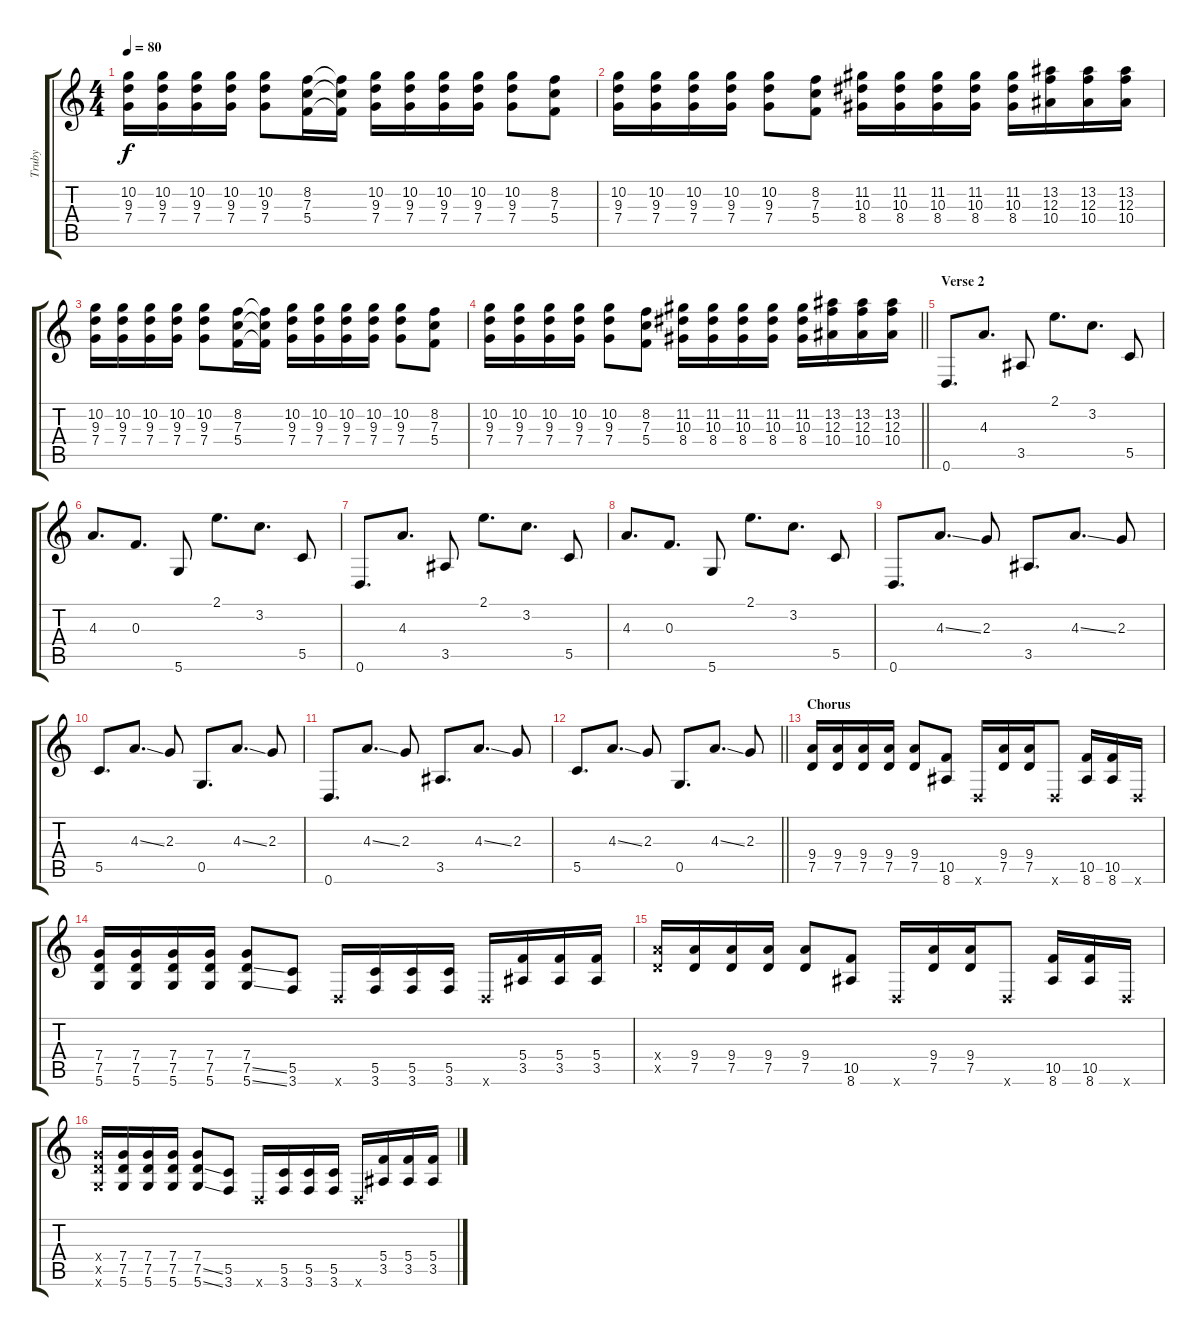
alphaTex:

\track ("Truby" "Truby") {instrument distortionguitar}
\staff {score tabs}
\tuning (D4 A3 F3 C3 G2 D2) {hide}
\ts (4 4)
\tempo 80
\clef g2
\ks c
(10.2 9.3 7.4).16{dy f} (10.2 9.3 7.4).16 (10.2 9.3 7.4).16 (10.2 9.3 7.4).16 (10.2 9.3 7.4).8 (8.2 7.3 5.4).16 (8.2{t} 7.3{t} 5.4{t}).16 (10.2 9.3 7.4).16 (10.2 9.3 7.4).16 (10.2 9.3 7.4).16 (10.2 9.3 7.4).16 (10.2 9.3 7.4).8 (8.2 7.3 5.4).8 |
(10.2 9.3 7.4).16 (10.2 9.3 7.4).16 (10.2 9.3 7.4).16 (10.2 9.3 7.4).16 (10.2 9.3 7.4).8 (8.2 7.3 5.4).8 (11.2 10.3 8.4).16 (11.2 10.3 8.4).16 (11.2 10.3 8.4).16 (11.2 10.3 8.4).16 (11.2 10.3 8.4).16 (13.2 12.3 10.4).16 (13.2 12.3 10.4).16 (13.2 12.3 10.4).16 |
(10.2 9.3 7.4).16 (10.2 9.3 7.4).16 (10.2 9.3 7.4).16 (10.2 9.3 7.4).16 (10.2 9.3 7.4).8 (8.2 7.3 5.4).16 (8.2{t} 7.3{t} 5.4{t}).16 (10.2 9.3 7.4).16 (10.2 9.3 7.4).16 (10.2 9.3 7.4).16 (10.2 9.3 7.4).16 (10.2 9.3 7.4).8 (8.2 7.3 5.4).8 |
\barLineRight lightlight
(10.2 9.3 7.4).16 (10.2 9.3 7.4).16 (10.2 9.3 7.4).16 (10.2 9.3 7.4).16 (10.2 9.3 7.4).8 (8.2 7.3 5.4).8 (11.2 10.3 8.4).16 (11.2 10.3 8.4).16 (11.2 10.3 8.4).16 (11.2 10.3 8.4).16 (11.2 10.3 8.4).16 (13.2 12.3 10.4).16 (13.2 12.3 10.4).16 (13.2 12.3 10.4).16 |
\section ("" "Verse 2")
0.6.8{d instrument electricguitarclean} 4.3.8{d} 3.5.8 2.1.8{d} 3.2.8{d} 5.5.8 |
4.3.8{d} 0.3.8{d} 5.6.8 2.1.8{d} 3.2.8{d} 5.5.8 |
0.6.8{d instrument electricguitarclean} 4.3.8{d} 3.5.8 2.1.8{d} 3.2.8{d} 5.5.8 |
4.3.8{d} 0.3.8{d} 5.6.8 2.1.8{d} 3.2.8{d} 5.5.8 |
0.6.8{d instrument electricguitarclean} 4.3{ss}.8{d} 2.3.8 3.5.8{d} 4.3{ss}.8{d} 2.3.8 |
5.5.8{d} 4.3{ss}.8{d} 2.3.8 0.5.8{d} 4.3{ss}.8{d} 2.3.8 |
0.6.8{d instrument electricguitarclean} 4.3{ss}.8{d} 2.3.8 3.5.8{d} 4.3{ss}.8{d} 2.3.8 |
\barLineRight lightlight
5.5.8{d} 4.3{ss}.8{d} 2.3.8 0.5.8{d} 4.3{ss}.8{d} 2.3.8 |
\section ("" "Chorus")
(9.4 7.5).16{instrument distortionguitar} (9.4 7.5).16 (9.4 7.5).16 (9.4 7.5).16 (9.4 7.5).8 (10.5 8.6).8 0.6{x}.16 (9.4 7.5).16 (9.4 7.5).16 0.6{x}.8 (10.5 8.6).16 (10.5 8.6).16 0.6{x}.16 |
(7.4 7.5 5.6).16 (7.4 7.5 5.6).16 (7.4 7.5 5.6).16 (7.4 7.5 5.6).16 (7.4 7.5{ss} 5.6{ss}).8 (5.5 3.6).8 0.6{x}.16 (5.5 3.6).16 (5.5 3.6).16 (5.5 3.6).16 0.6{x}.16 (5.4 3.5).16 (5.4 3.5).16 (5.4 3.5).16 |
(9.4{x} 7.5{x}).16 (9.4 7.5).16 (9.4 7.5).16 (9.4 7.5).16 (9.4 7.5).8 (10.5 8.6).8 0.6{x}.16 (9.4 7.5).16 (9.4 7.5).16 0.6{x}.8 (10.5 8.6).16 (10.5 8.6).16 0.6{x}.16 |
(7.4{x} 7.5{x} 5.6{x}).16 (7.4 7.5 5.6).16 (7.4 7.5 5.6).16 (7.4 7.5 5.6).16 (7.4 7.5{ss} 5.6{ss}).8 (5.5 3.6).8 0.6{x}.16 (5.5 3.6).16 (5.5 3.6).16 (5.5 3.6).16 0.6{x}.16 (5.4 3.5).16 (5.4 3.5).16 (5.4 3.5).16
